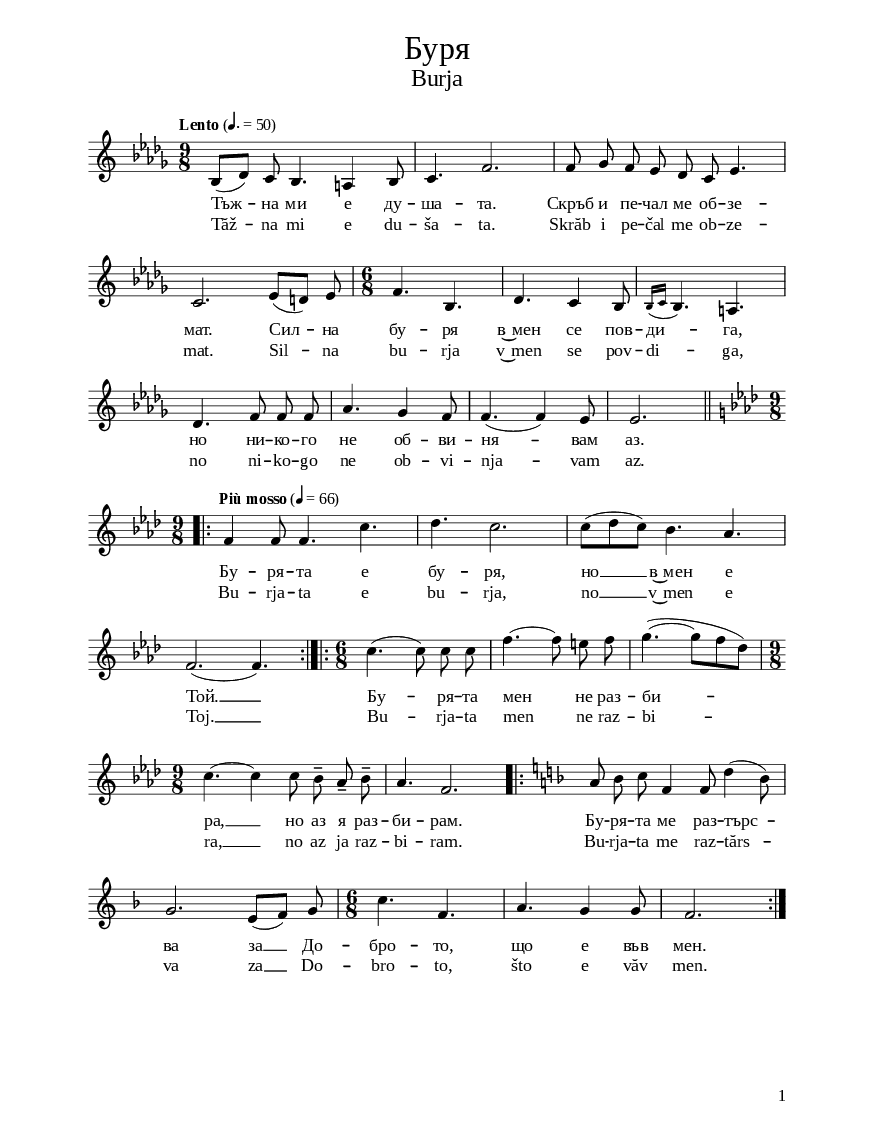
\version "2.24.2"

\include "include/globals.ily"

\bookpart {
  \label #'ref120
  \tocItem \markup "Буря – Burja"
  \include "include/bookpart-paper.ily"
  \score {
    \include "include/score-layout.ily"

    \new Voice \relative c' {
      \clef treble
      \key bes \minor
      \time 9/8
      \tempoFunc "Lento" 4. "50"
      \autoBeamOff
      bes8 ( [  des8 ) ]  c8  bes4.  a4  bes8
      \override TextScript.extra-offset = #'(2.5 . 2)
      c4.  f2.  | % 4
      f8  ges8  f8  es8  des8 c8  es4. \break |
      c2. es8 ( [  d8 ) ]  es8 |
      \time 6/8
      f4.  bes,4. | % 8
      des4.  c4  bes8 | % 9
      \acciaccatura {  bes16[c16] }  bes4.

      a4.  \break | % 11
      des4.  f8  f8  f8 | % 12
      as4.  ges4  f8 | % 13
      f4. (f4) es8 | es2.   |
      \break

      \key f \minor \bar ".|" \time 9/8 | % 15


      \bar ".|:-||"  \tempoFunc "            Più mosso" 4 "66" f4  f8  f4.  c'4. |

      des4.  c2.|
      c8 ( [ des8  c8 ) ]  bes4.  as4. | \break

      f2. (f4.)| \bar ":|.|:"

      \time 6/8 c'4. ( c8 ) c8  c8 |  
      f4. ~  f8  e8  f8 | % 21

      g4. ( ~  g8 [  f8 des8 ) ] | \break 

      \time 9/8
      c4. ~  c4  c8 bes8 -- as8 --  bes8 -- |
      as4. f2.   \bar ":|."  |  \key f \major
      \bar ".|:" a8  bes8  c8  f,4  f8 d'4 (bes8 ) | \break 
      g2. e8  [ (f8) ] g8 | 
      \time 6/8 c4.  f,4. | a4.  g4  g8 | f2. \bar ":|."


    }

    \addlyrics {
      Тъж -- на ми е ду -- ша -- та.
      Скръб и пе -- чал ме об -- зе --
      мат.  Сил -- на бу -- ря
      в~мен се пов --  ди -- га,
      но ни -- ко -- го не об -- ви -- ня
      -- вам аз. Бу -- ря -- та е бу -- ря,
      но __  в~мен е Той. __  Бу --
      ря -- та мен  не раз -- би --
      ра, __ но аз я раз -- би
      -- рам. Бу -- ря -- та ме раз --
      търс  -- ва за __  До -- бро --
      то, що е във мен.
    }

    \addlyrics {
      Tăž -- na mi e du -- ša -- ta.
      Skrăb i pe -- čal me ob -- ze --
      mat.  Sil -- na bu -- rja
      v~men se pov --  di -- ga,
      no ni -- ko -- go ne ob -- vi -- nja
      -- vam az. Bu -- rja -- ta e bu -- rja,
      no __ v~men e Toj. __ Bu --
      rja -- ta men  ne raz -- bi --
      ra, __ no az ja raz -- bi
      -- ram. Bu -- rja -- ta me raz --
      tărs  -- va za __  Do -- bro --
      to, što e văv men.
    }

    \header {
      title = \titleFunc "Буря" "Burja"
    }

    \midi{}

  } % score

  \pageBreak


  % include foreign translation(s) of the song
  \version "2.20.0"

\markup \fill-line { \fontsize #6 "Sturm" }
\markup \null
\markup \null
\markup \fontsize #+2.5 {
  \hspace #10
  \override #'(baseline-skip . 2)

  \column {
    \line { " " }
   \line { " " Trauer und Kummer überkommen mich.}

   \line { " " Ein starker Sturm erhebt sich in mir,}

   \line { " "  aber ich klage niemanden an.}

   \line { " " Der Sturm ist ein Sturm, aber Er ist in mir.}

   \line { " " Der Sturm versteht mich nicht,}

 \line { " " ich aber verstehe ihn.}

   \line { " " Der Sturm schüttelt mich durch}

   \line { " " für das Gute, das in mir ist.}


  }
}


} % bookpart
